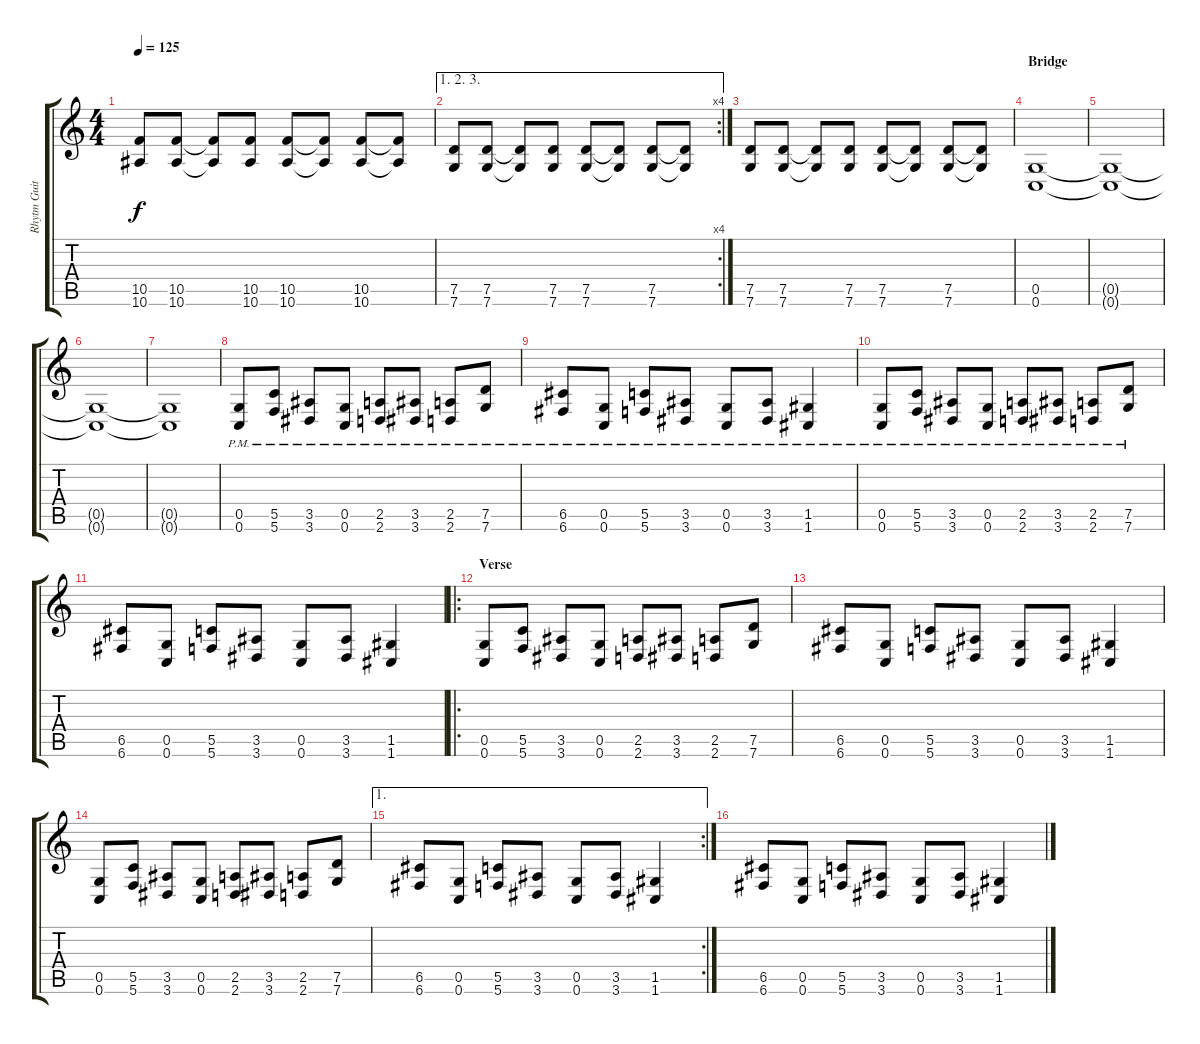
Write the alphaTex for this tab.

\track ("Rhytm Guitar" "Rhytm Guit") {instrument distortionguitar}
\staff {score tabs}
\tuning (D4 A3 F3 C3 G2 C2) {hide}
\ts (4 4)
\tempo 125
\clef g2
\ks c
(10.5 10.6).8{dy f} (10.5 10.6).8 (10.5{t} 10.6{t}).8 (10.5 10.6).8 (10.5 10.6).8 (10.5{t} 10.6{t}).8 (10.5 10.6).8 (10.5{t} 10.6{t}).8 |
\ae (1 2 3)
\rc 4
(7.5 7.6).8 (7.5 7.6).8 (7.5{t} 7.6{t}).8 (7.5 7.6).8 (7.5 7.6).8 (7.5{t} 7.6{t}).8 (7.5 7.6).8 (7.5{t} 7.6{t}).8 |
(7.5 7.6).8 (7.5 7.6).8 (7.5{t} 7.6{t}).8 (7.5 7.6).8 (7.5 7.6).8 (7.5{t} 7.6{t}).8 (7.5 7.6).8 (7.5{t} 7.6{t}).8 |
\section ("" "Bridge")
(0.5 0.6).1 |
(0.5{t} 0.6{t}).1 |
(0.5{t} 0.6{t}).1 |
(0.5{t} 0.6{t}).1 |
(0.5{pm} 0.6{pm}).8 (5.5{pm} 5.6{pm}).8 (3.5{pm} 3.6{pm}).8 (0.5{pm} 0.6{pm}).8 (2.5{pm} 2.6{pm}).8 (3.5{pm} 3.6{pm}).8 (2.5{pm} 2.6{pm}).8 (7.5{pm} 7.6{pm}).8 |
(6.5{pm} 6.6{pm}).8 (0.5{pm} 0.6{pm}).8 (5.5{pm} 5.6{pm}).8 (3.5{pm} 3.6{pm}).8 (0.5{pm} 0.6{pm}).8 (3.5{pm} 3.6{pm}).8 (1.5{pm} 1.6{pm}).4 |
(0.5{pm} 0.6{pm}).8 (5.5{pm} 5.6{pm}).8 (3.5{pm} 3.6{pm}).8 (0.5{pm} 0.6{pm}).8 (2.5{pm} 2.6{pm}).8 (3.5{pm} 3.6{pm}).8 (2.5{pm} 2.6{pm}).8 (7.5{pm} 7.6{pm}).8 |
(6.5 6.6).8 (0.5 0.6).8 (5.5 5.6).8 (3.5 3.6).8 (0.5 0.6).8 (3.5 3.6).8 (1.5 1.6).4 |
\ro
\section ("" "Verse")
(0.5 0.6).8 (5.5 5.6).8 (3.5 3.6).8 (0.5 0.6).8 (2.5 2.6).8 (3.5 3.6).8 (2.5 2.6).8 (7.5 7.6).8 |
(6.5 6.6).8 (0.5 0.6).8 (5.5 5.6).8 (3.5 3.6).8 (0.5 0.6).8 (3.5 3.6).8 (1.5 1.6).4 |
(0.5 0.6).8 (5.5 5.6).8 (3.5 3.6).8 (0.5 0.6).8 (2.5 2.6).8 (3.5 3.6).8 (2.5 2.6).8 (7.5 7.6).8 |
\ae 1
\rc 2
(6.5 6.6).8 (0.5 0.6).8 (5.5 5.6).8 (3.5 3.6).8 (0.5 0.6).8 (3.5 3.6).8 (1.5 1.6).4 |
(6.5 6.6).8 (0.5 0.6).8 (5.5 5.6).8 (3.5 3.6).8 (0.5 0.6).8 (3.5 3.6).8 (1.5 1.6).4
